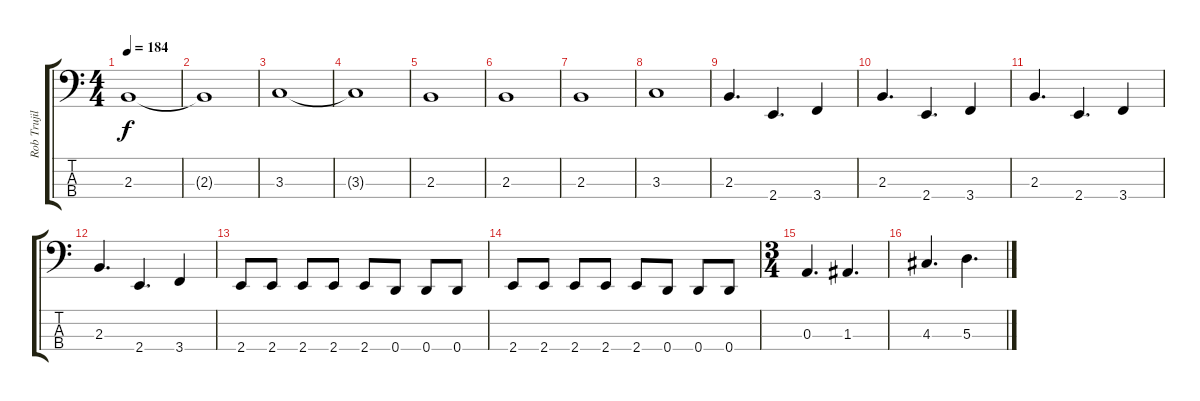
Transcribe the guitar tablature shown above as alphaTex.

\track ("Rob Trujilo" "Rob Trujil") {instrument electricbassfinger}
\staff {score tabs}
\tuning (G2 D2 A1 D1) {hide}
\ts (4 4)
\tempo 184
\clef f4
\ks c
2.3.1{dy f} |
2.3{t}.1 |
3.3.1 |
3.3{t}.1 |
2.3.1 |
2.3.1 |
2.3.1 |
3.3.1 |
2.3.4{d} 2.4.4{d} 3.4.4 |
2.3.4{d} 2.4.4{d} 3.4.4 |
2.3.4{d} 2.4.4{d} 3.4.4 |
2.3.4{d} 2.4.4{d} 3.4.4 |
2.4.8 2.4.8 2.4.8 2.4.8 2.4.8 0.4.8 0.4.8 0.4.8 |
2.4.8 2.4.8 2.4.8 2.4.8 2.4.8 0.4.8 0.4.8 0.4.8 |
\ts (3 4)
0.3.4{d} 1.3.4{d} |
4.3.4{d} 5.3.4{d}
